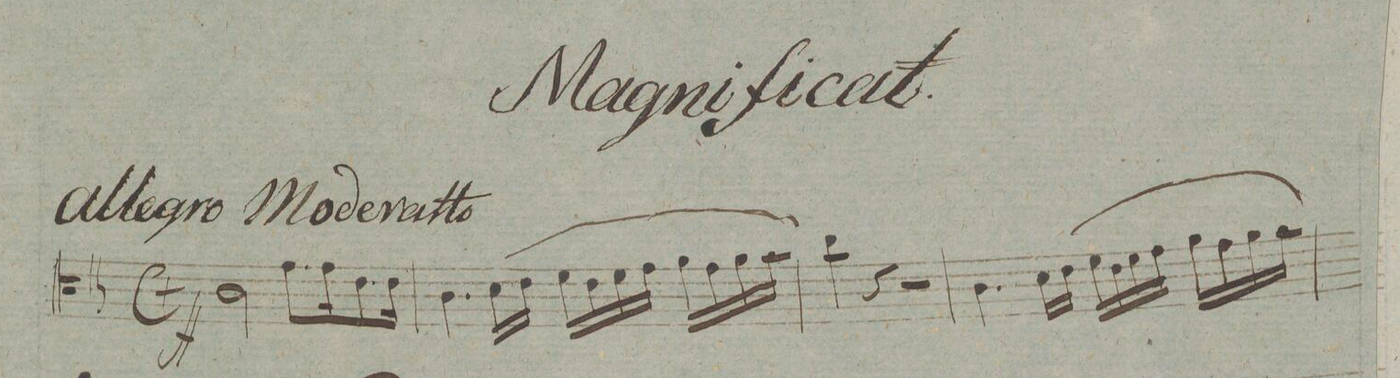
**kern	**dynam
*I"Viola	*
*clefC3	*
*k[]	*
*met(c|)	*
*M2/2	*
*2\right	*
2c\	ff
8.g\L	.
16g\K	.
8.e\	.
16e\Jk	.
=2	=2
4.c\	.
(16d\LL	.
16e\JJ	.
16f\LL	.
16e\	.
16f\	.
16g\JJ	.
16a\LL	.
16g\	.
16a\	.
16b\JJ	.
=3	=3
4cc\)	.
4r	.
2r	.
=4	=4
4.c\	.
(16d\LL	.
16e\JJ	.
16f\LL	.
16e\	.
16f\	.
16g\JJ	.
16a\LL	.
16g\	.
16a\	.
16b\JJ)	.
=5	=5
*-	*-
